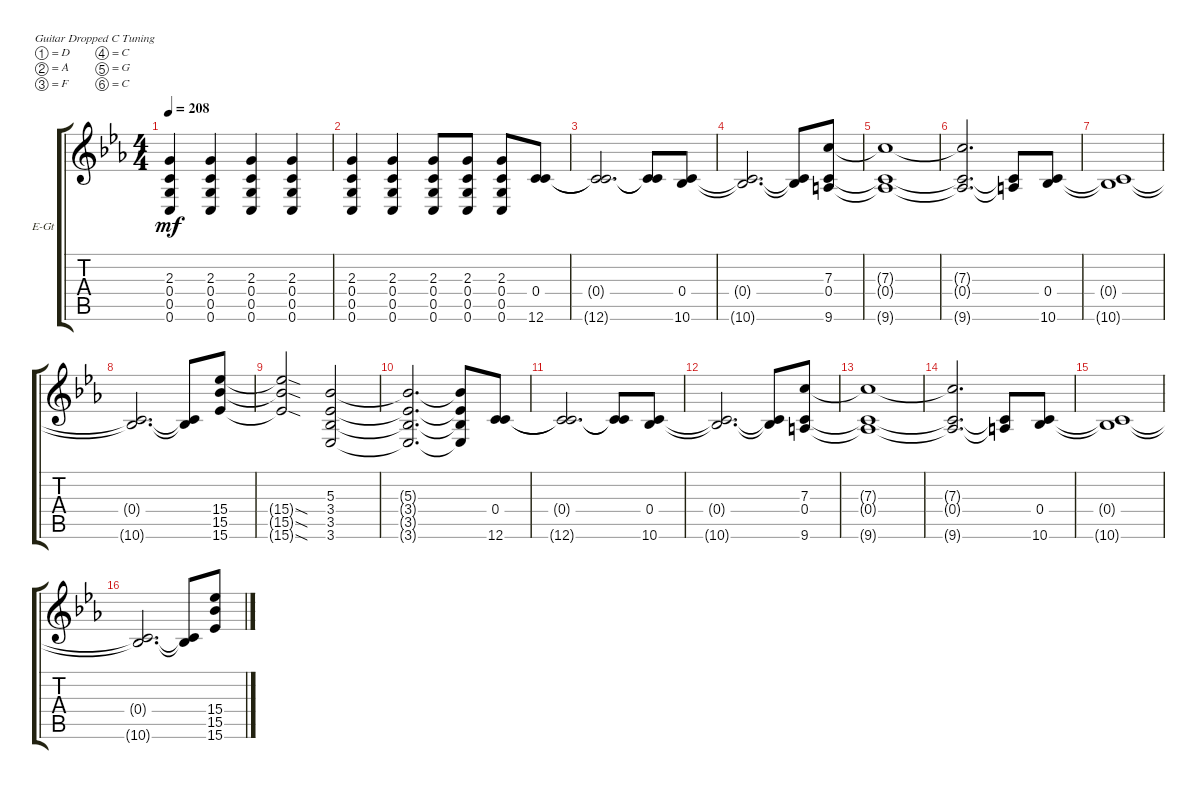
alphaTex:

\defaultSystemsLayout 4
\bracketExtendMode groupsimilarinstruments
\firstSystemTrackNameOrientation horizontal
\otherSystemsTrackNameOrientation horizontal
\track ("Electric Guitar" "E-Gt") {instrument overdrivenguitar}
\staff {score tabs}
\tuning (D4 A3 F3 C3 G2 C2)
\ts (4 4)
\tempo 208
\clef g2
\ks eb
(2.3{t} 0.4{t} 0.5{t} 0.6{t}).4{dy mf} (2.3 0.4 0.5 0.6).4 (2.3 0.4 0.5 0.6).4 (2.3 0.4 0.5 0.6).4 |
(2.3 0.4 0.5 0.6).4 (2.3 0.4 0.5 0.6).4 (2.3 0.4 0.5 0.6).8 (2.3 0.4 0.5 0.6).8 (2.3 0.4 0.5 0.6).8 (0.4 12.6).8 |
(0.4{t} 12.6{t}).2{d} (0.4{t} 12.6{t}).8 (0.4 10.6).8 |
(0.4{t} 10.6{t}).2{d} (0.4{t} 10.6{t}).8 (7.3 0.4 9.6).8 |
(7.3{t} 0.4{t} 9.6{t}).1 |
(7.3{t} 0.4{t} 9.6{t}).2{d} (0.4{t} 9.6{t}).8 (0.4 10.6).8 |
(0.4{t} 10.6{t}).1 |
(0.4{t} 10.6{t}).2{d} (0.4{t} 10.6{t}).8 (15.4 15.5 15.6).8 |
(15.4{sod t} 15.5{sod t} 15.6{sod t}).2 (5.3 3.4 3.5 3.6).2 |
(5.3{t} 3.4{t} 3.5{t} 3.6{t}).2{d} (5.3{t} 3.4{t} 3.5{t} 3.6{t}).8 (0.4 12.6).8 |
(0.4{t} 12.6{t}).2{d} (0.4{t} 12.6{t}).8 (0.4 10.6).8 |
(0.4{t} 10.6{t}).2{d} (0.4{t} 10.6{t}).8 (7.3 0.4 9.6).8 |
(7.3{t} 0.4{t} 9.6{t}).1 |
(7.3{t} 0.4{t} 9.6{t}).2{d} (0.4{t} 9.6{t}).8 (0.4 10.6).8 |
(0.4{t} 10.6{t}).1 |
(0.4{t} 10.6{t}).2{d} (0.4{t} 10.6{t}).8 (15.4 15.5 15.6).8
